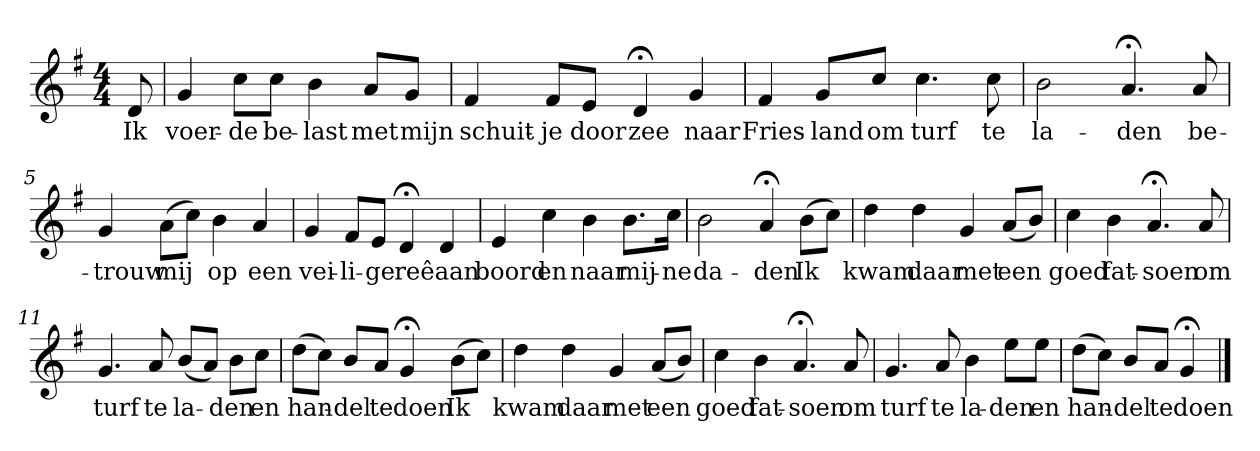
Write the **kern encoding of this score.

**kern	**text
*part1	*part1
*staff1	*staff1
*k[f#]	*
*G:	*
*M4/4	*
*MM120	*
=	=
8d	Ik
=1	=1
4g	voer-
8ccL	-de
8ccJ	be-
4b	-last
8aL	met
8gJ	mijn
=2	=2
4f#	schuit-
8f#L	-je
8eJ	door
4d;<	zee
4g	naar
=3	=3
4f#	Fries-
8gL	-land
8ccJ	om
4.cc	turf
8cc	te
=4	=4
2b	la-
4.a;<	-den
8a	be-
=5	=5
4g	-trouw
(8aL	mij
8ccJ)	.
4b	op
4a	een
=6	=6
4g	vei-
8f#L	-li-
8eJ	-ge
4d;<	reê
4d	aan
=7	=7
4e	boord
4cc	en
4b	naar
8.bL	mij-
16ccJk	-ne
=8	=8
2b	da-
4a;<	-den
(8bL	Ik
8ccJ)	.
=9	=9
4dd	kwam
4dd	daar
4g	met
(8aL	een
8bJ)	.
=10	=10
4cc	goed
4b	fat-
4.a;<	-soen
8a	om
=11	=11
4.g	turf
8a	te
(8bL	la-
8aJ)	.
8bL	-den
8ccJ	en
=12	=12
(8ddL	han-
8ccJ)	.
8bL	-del
8aJ	te
4g;<	doen
(8bL	Ik
8ccJ)	.
=13	=13
4dd	kwam
4dd	daar
4g	met
(8aL	een
8bJ)	.
=14	=14
4cc	goed
4b	fat-
4.a;<	-soen
8a	om
=15	=15
4.g	turf
8a	te
4b	la-
8eeL	-den
8eeJ	en
=16	=16
(8ddL	han-
8ccJ)	.
8bL	-del
8aJ	te
4g;<	doen
==	==
*-	*-
